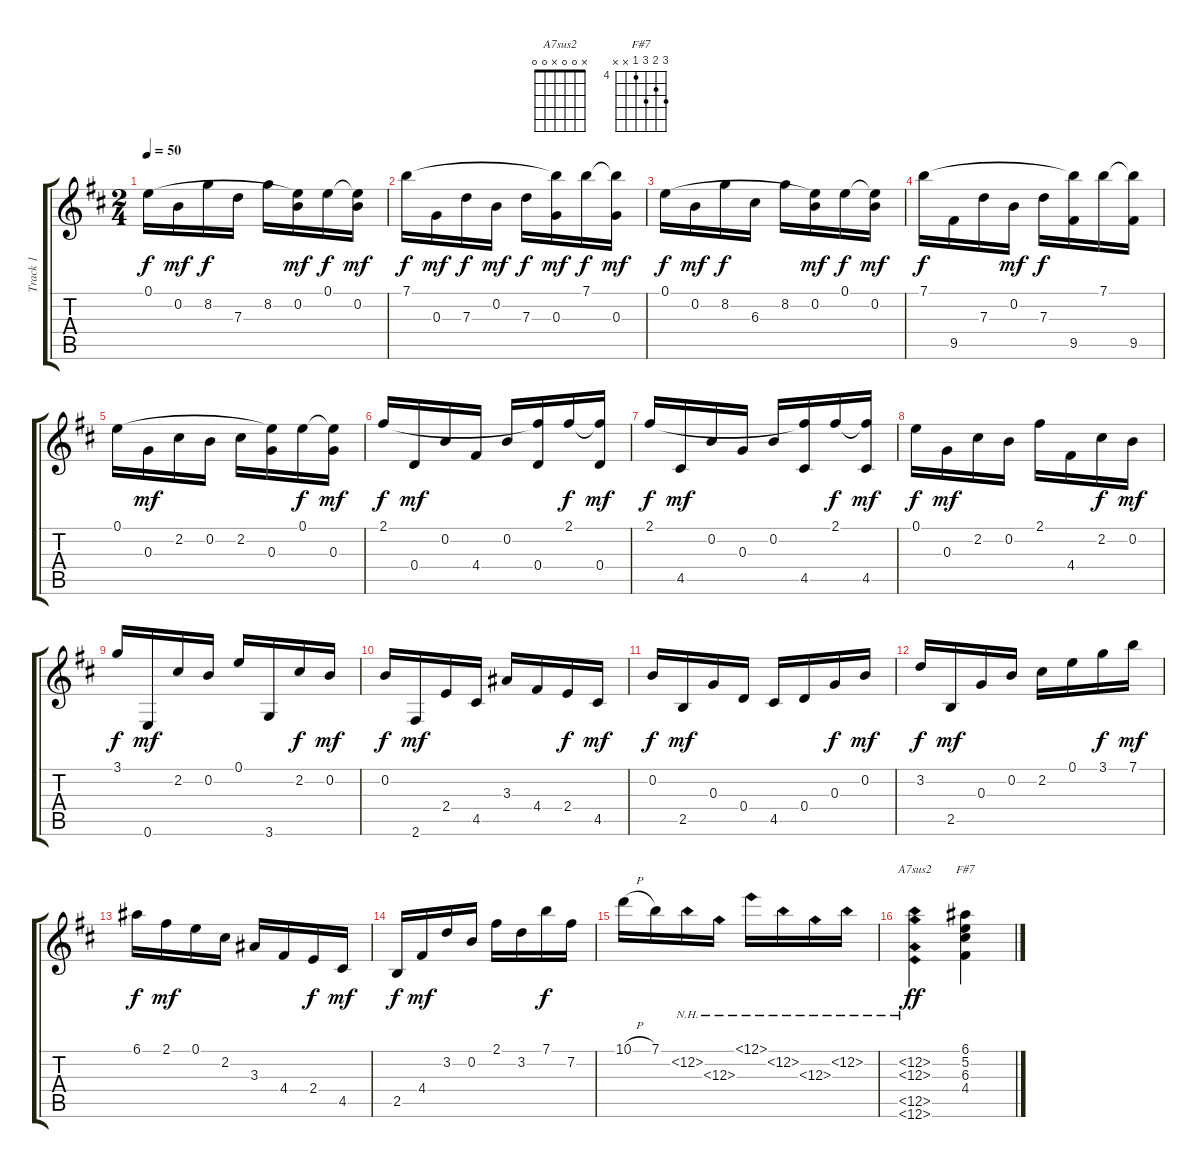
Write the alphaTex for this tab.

\track ("Track 1" "Track 1") {instrument acousticguitarnylon}
\staff {score tabs}
\tuning (E4 B3 G3 D3 A2 E2) {hide}
\chord ("A7sus2" x 0 0 x 0 0)
\chord ("F#7" 6 5 6 4 x x) {firstfret 4}
\ts (2 4)
\tempo 50
\clef g2
\ks d
0.1.16{dy f} 0.2.16{dy mf} 8.2.16{dy f} 7.3.16 8.2.16 (0.1{t} 0.2).16{dy mf} 0.1.16{dy f} (0.1{t} 0.2).16{dy mf} |
7.1.16{dy f} 0.3.16{dy mf} 7.3.16{dy f} 0.2.16{dy mf} 7.3.16{dy f} (7.1{t} 0.3).16{dy mf} 7.1.16{dy f} (7.1{t} 0.3).16{dy mf} |
0.1.16{dy f} 0.2.16{dy mf} 8.2.16{dy f} 6.3.16 8.2.16 (0.1{t} 0.2).16{dy mf} 0.1.16{dy f} (0.1{t} 0.2).16{dy mf} |
7.1.16{dy f} 9.5.16 7.3.16 0.2.16{dy mf} 7.3.16{dy f} (7.1{t} 9.5).16 7.1.16 (7.1{t} 9.5).16 |
0.1.16 0.3.16{dy mf} 2.2.16 0.2.16 2.2.16 (0.1{t} 0.3).16 0.1.16{dy f} (0.1{t} 0.3).16{dy mf} |
2.1.16{dy f} 0.4.16{dy mf} 0.2.16 4.4.16 0.2.16 (2.1{t} 0.4).16 2.1.16{dy f} (2.1{t} 0.4).16{dy mf} |
2.1.16{dy f} 4.5.16{dy mf} 0.2.16 0.3.16 0.2.16 (2.1{t} 4.5).16 2.1.16{dy f} (2.1{t} 4.5).16{dy mf} |
0.1.16{dy f} 0.3.16{dy mf} 2.2.16 0.2.16 2.1.16 4.4.16 2.2.16{dy f} 0.2.16{dy mf} |
3.1.16{dy f} 0.6.16{dy mf} 2.2.16 0.2.16 0.1.16 3.6.16 2.2.16{dy f} 0.2.16{dy mf} |
0.2.16{dy f} 2.6.16{dy mf} 2.4.16 4.5.16 3.3.16 4.4.16 2.4.16{dy f} 4.5.16{dy mf} |
0.2.16{dy f} 2.5.16{dy mf} 0.3.16 0.4.16 4.5.16 0.4.16 0.3.16{dy f} 0.2.16{dy mf} |
3.2.16{dy f} 2.5.16{dy mf} 0.3.16 0.2.16 2.2.16 0.1.16 3.1.16{dy f} 7.1.16{dy mf} |
6.1.16{dy f} 2.1.16{dy mf} 0.1.16 2.2.16 3.3.16 4.4.16 2.4.16{dy f} 4.5.16{dy mf} |
2.5.16{dy f} 4.4.16{dy mf} 3.2.16 0.2.16 2.1.16 3.2.16 7.1.16{dy f} 7.2.16 |
10.1{h}.16 7.1.16 0.2{nh}.16 0.3{nh}.16 0.1{nh}.16 0.2{nh}.16 0.3{nh}.16 0.2{nh}.16 |
(0.2{nh} 0.3{nh} 0.5{nh} 0.6{nh}).4{ch "A7sus2" dy ff} (6.1 5.2 6.3 4.4).4{ch "F#7"}
